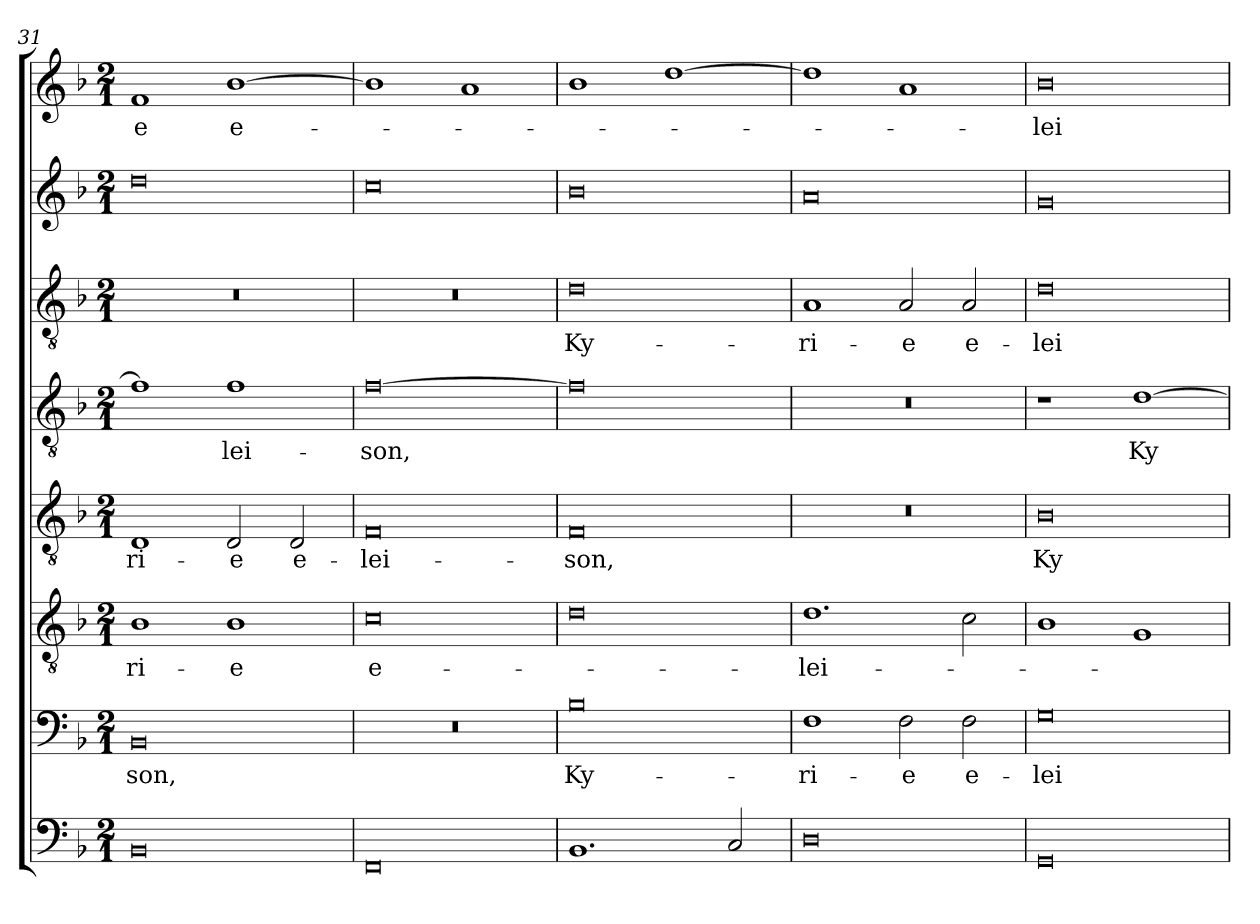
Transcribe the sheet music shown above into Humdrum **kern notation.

**kern	**kern	**text	**kern	**text	**kern	**text	**kern	**text	**kern	**text	**kern	**kern	**text
*part8	*part7	*part7	*part6	*part6	*part5	*part5	*part4	*part4	*part3	*part3	*part2	*part1	*part1
*staff8	*staff7	*staff7	*staff6	*staff6	*staff5	*staff5	*staff4	*staff4	*staff3	*staff3	*staff2	*staff1	*staff1
!!LO:LB:g=z
*clefF4	*clefF4	*	*clefGv2	*	*clefGv2	*	*clefGv2	*	*clefGv2	*	*clefG2	*clefG2	*
*k[b-]	*k[b-]	*	*k[b-]	*	*k[b-]	*	*k[b-]	*	*k[b-]	*	*k[b-]	*k[b-]	*
*F:	*F:	*	*F:	*	*F:	*	*F:	*	*F:	*	*F:	*F:	*
*M2/1	*M2/1	*	*M2/1	*	*M2/1	*	*M2/1	*	*M2/1	*	*M2/1	*M2/1	*
=31	=31	=31	=31	=31	=31	=31	=31	=31	=31	=31	=31	=31	=31
!	!	!LO:LY:b	!	!LO:LY:b	!	!LO:LY:b	!	!	!	!	!	!	!LO:LY:b
0BB-	0BB-	-son,	1B-	-ri-	1D	-ri-	1f]	.	0r	.	0dd	1f	-e
!	!	!	!	!LO:LY:b	!	!LO:LY:b	!	!LO:LY:b	!	!	!	!	!LO:LY:b
.	.	.	1B-	-e	2D/	-e	1f	-lei-	.	.	.	[1b-	e-
!	!	!	!	!	!	!LO:LY:b	!	!	!	!	!	!	!
.	.	.	.	.	2D/	e-	.	.	.	.	.	.	.
=32	=32	=32	=32	=32	=32	=32	=32	=32	=32	=32	=32	=32	=32
!	!	!	!	!LO:LY:b	!	!LO:LY:b	!	!LO:LY:b	!	!	!	!	!
0FF	0r	.	0c	e-	0F	-lei-	[0f	-son,	0r	.	0cc	1b-]	.
.	.	.	.	.	.	.	.	.	.	.	.	1a	.
=33	=33	=33	=33	=33	=33	=33	=33	=33	=33	=33	=33	=33	=33
!	!	!LO:LY:b	!	!	!	!LO:LY:b	!	!	!	!LO:LY:b	!	!	!
1.BB-	0B-	Ky-	0d	.	0F	-son,	0f]	.	0d	Ky-	0b-	1b-	.
.	.	.	.	.	.	.	.	.	.	.	.	[1dd	.
2C/	.	.	.	.	.	.	.	.	.	.	.	.	.
=34	=34	=34	=34	=34	=34	=34	=34	=34	=34	=34	=34	=34	=34
!	!	!LO:LY:b	!	!LO:LY:b	!	!	!	!	!	!LO:LY:b	!	!	!
0D	1F	-ri-	1.d	-lei-	0r	.	0r	.	1A	-ri-	0a	1dd]	.
!	!	!LO:LY:b	!	!	!	!	!	!	!	!LO:LY:b	!	!	!
.	2F\	-e	.	.	.	.	.	.	2A/	-e	.	1a	.
!	!	!LO:LY:b	!	!	!	!	!	!	!	!LO:LY:b	!	!	!
.	2F\	e-	2c\	.	.	.	.	.	2A/	e-	.	.	.
=35	=35	=35	=35	=35	=35	=35	=35	=35	=35	=35	=35	=35	=35
!	!	!LO:LY:b	!	!	!	!LO:LY:b	!	!	!	!LO:LY:b	!	!	!LO:LY:b
0GG	0G	-lei-	1B-	.	0B-	Ky-	1r	.	0d	-lei-	0g	0b-	-lei-
!	!	!	!	!	!	!	!	!LO:LY:b	!	!	!	!	!
.	.	.	1G	.	.	.	[1d	Ky-	.	.	.	.	.
=	=	=	=	=	=	=	=	=	=	=	=	=	=
*-	*-	*-	*-	*-	*-	*-	*-	*-	*-	*-	*-	*-	*-
